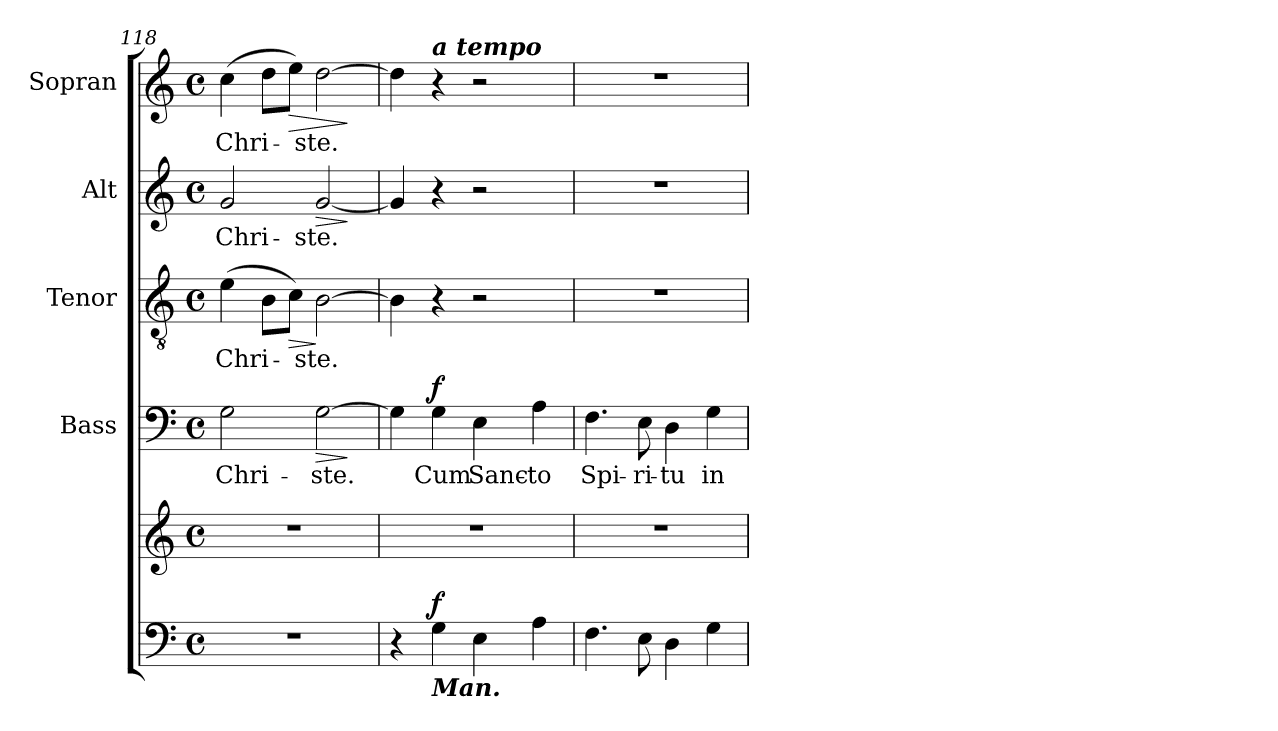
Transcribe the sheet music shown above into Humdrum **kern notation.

**kern	**kern	**dynam	**kern	**text	**dynam	**kern	**text	**dynam	**kern	**text	**dynam	**kern	**text	**dynam
*part5	*part5	*part5	*part4	*part4	*part4	*part3	*part3	*part3	*part2	*part2	*part2	*part1	*part1	*part1
*staff6	*staff5	*staff5/6	*staff4	*staff4	*staff4	*staff3	*staff3	*staff3	*staff2	*staff2	*staff2	*staff1	*staff1	*staff1
*	*	*	*I"Bass	*	*	*I"Tenor	*	*	*I"Alt	*	*	*I"Sopran	*	*
*	*	*	*I'B.	*	*	*I'T.	*	*	*I'A.	*	*	*I'S.	*	*
!!LO:PB:g=z
*clefF4	*clefG2	*	*clefF4	*	*	*clefGv2	*	*	*clefG2	*	*	*clefG2	*	*
*k[]	*k[]	*	*k[]	*	*	*k[]	*	*	*k[]	*	*	*k[]	*	*
*C:	*C:	*	*C:	*	*	*C:	*	*	*C:	*	*	*C:	*	*
*M4/4	*M4/4	*	*M4/4	*	*	*M4/4	*	*	*M4/4	*	*	*M4/4	*	*
*met(c)	*met(c)	*	*met(c)	*	*	*met(c)	*	*	*met(c)	*	*	*met(c)	*	*
=118	=118	=118	=118	=118	=118	=118	=118	=118	=118	=118	=118	=118	=118	=118
!	!	!	!	!LO:LY:b	!	!	!LO:LY:b	!	!	!LO:LY:b	!	!	!LO:LY:b	!
1r	1r	.	2G\	Chri-	.	(>4e\	Chri-	.	2g/	Chri-	.	(>4cc\	Chri-	.
.	.	.	.	.	.	8B\L	.	.	.	.	.	8dd\L	.	.
!	!	!	!	!	!	!	!	!LO:HP:b	!	!	!	!	!	!LO:HP:b
.	.	.	.	.	.	8c\J)	.	>	.	.	.	8ee\J)	.	>
!	!	!	!	!LO:LY:b	!LO:HP:b	!	!LO:LY:b	!	!	!LO:LY:b	!LO:HP:b	!	!LO:LY:b	!
.	.	.	[2G\	-ste.	>	[2B\	-ste.	]	[2g/	-ste.	>	[2dd\	-ste.	.
.	.	.	.	.	]	.	.	.	.	.	]	.	.	]
=119	=119	=119	=119	=119	=119	=119	=119	=119	=119	=119	=119	=119	=119	=119
4r	1r	.	4G\]	.	.	4B\]	.	.	4g/]	.	.	4dd\]	.	.
!	!	!	!	!	!	!	!	!	!	!	!	!LO:TX:a:Bi:t=a tempo	!	!
!LO:TX:b:Bi:t=Man.	!	!	!	!	!	!	!	!	!	!	!	!	!	!
!	!	!LO:DY:a=2	!	!LO:LY:b	!LO:DY:a	!	!	!	!	!	!	!	!	!
4G\	.	f	4G\	Cum	f	4r	.	.	4r	.	.	4r	.	.
!	!	!	!	!LO:LY:b	!	!	!	!	!	!	!	!	!	!
4E\	.	.	4E\	Sanc-	.	2r	.	.	2r	.	.	2r	.	.
!	!	!	!	!LO:LY:b	!	!	!	!	!	!	!	!	!	!
4A\	.	.	4A\	-to	.	.	.	.	.	.	.	.	.	.
=120	=120	=120	=120	=120	=120	=120	=120	=120	=120	=120	=120	=120	=120	=120
!	!	!	!	!LO:LY:b	!	!	!	!	!	!	!	!	!	!
4.F\	1r	.	4.F\	Spi-	.	1r	.	.	1r	.	.	1r	.	.
!	!	!	!	!LO:LY:b	!	!	!	!	!	!	!	!	!	!
8E\	.	.	8E\	-ri-	.	.	.	.	.	.	.	.	.	.
!	!	!	!	!LO:LY:b	!	!	!	!	!	!	!	!	!	!
4D\	.	.	4D\	-tu	.	.	.	.	.	.	.	.	.	.
!	!	!	!	!LO:LY:b	!	!	!	!	!	!	!	!	!	!
4G\	.	.	4G\	in	.	.	.	.	.	.	.	.	.	.
=	=	=	=	=	=	=	=	=	=	=	=	=	=	=
*-	*-	*-	*-	*-	*-	*-	*-	*-	*-	*-	*-	*-	*-	*-
